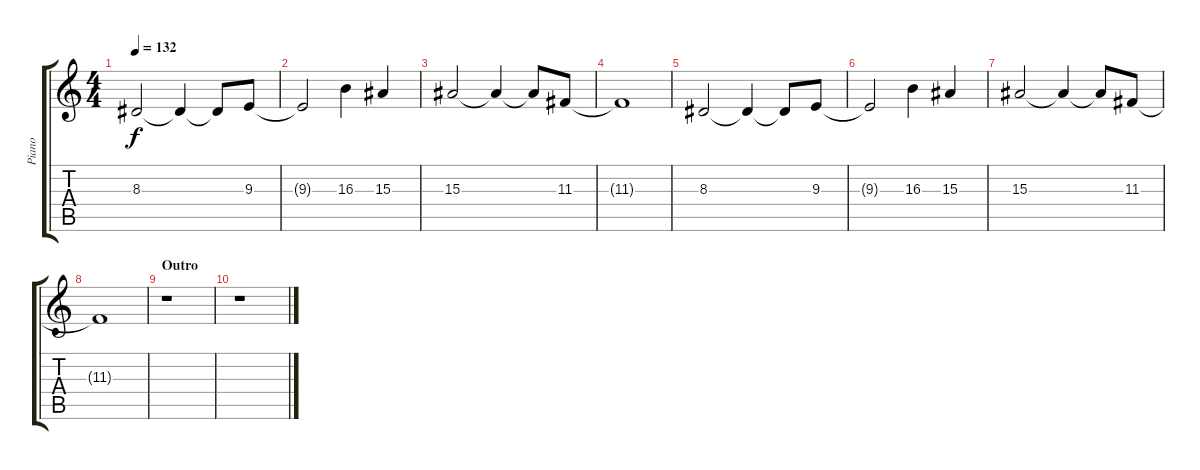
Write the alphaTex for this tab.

\track ("Piano" "Piano") {instrument acousticgrandpiano}
\staff {score tabs}
\tuning (E4 B3 G3 D3 A2 E2) {hide}
\ts (4 4)
\tempo 132
\clef g2
\ks c
8.3.2{dy f} 8.3{t}.4 8.3{t}.8 9.3.8 |
9.3{t}.2 16.3.4 15.3.4 |
15.3.2 15.3{t}.4 15.3{t}.8 11.3.8 |
11.3{t}.1 |
8.3.2 8.3{t}.4 8.3{t}.8 9.3.8 |
9.3{t}.2 16.3.4 15.3.4 |
15.3.2 15.3{t}.4 15.3{t}.8 11.3.8 |
11.3{t}.1 |
\section ("" "Outro")
r.1 |
r.1
